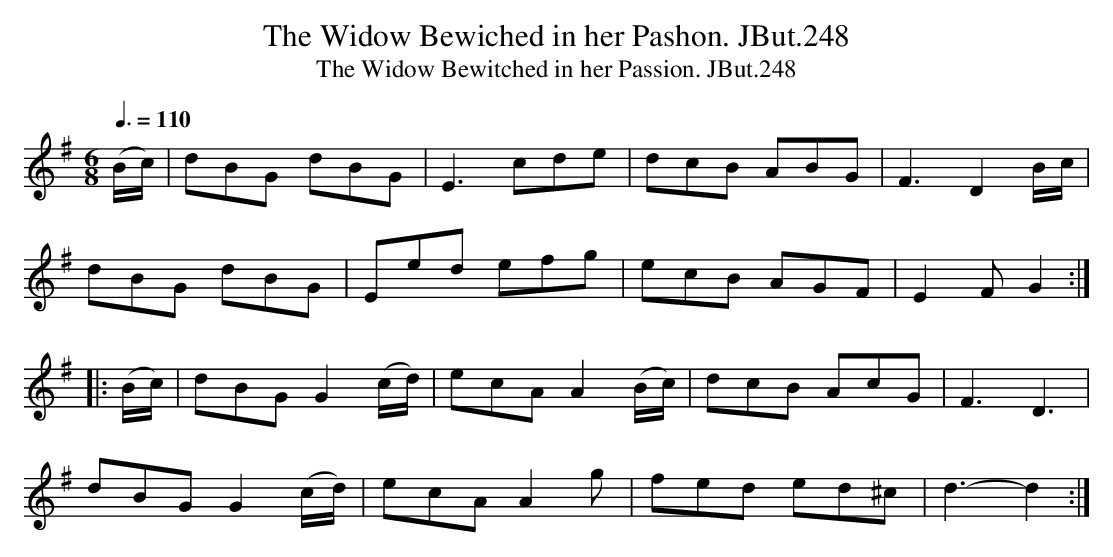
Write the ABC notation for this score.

X:1
T:Widow Bewiched in her Pashon. JBut.248, The
T:Widow Bewitched in her Passion. JBut.248, The
M:6/8
L:1/8
Q:3/8=110
K:G
(B/c/)|dBG dBG|E3cde|dcB ABG|F3D2B/c/|
dBG dBG|Eed efg|ecB AGF|E2FG2 :|
|:(B/c/)|dBG G2(c/d/)|ecA A2(B/c/)|dcB AcG|F3D3|
dBG G2(c/d/)|ecA A2g|fed ed^c|d3-d2:|
